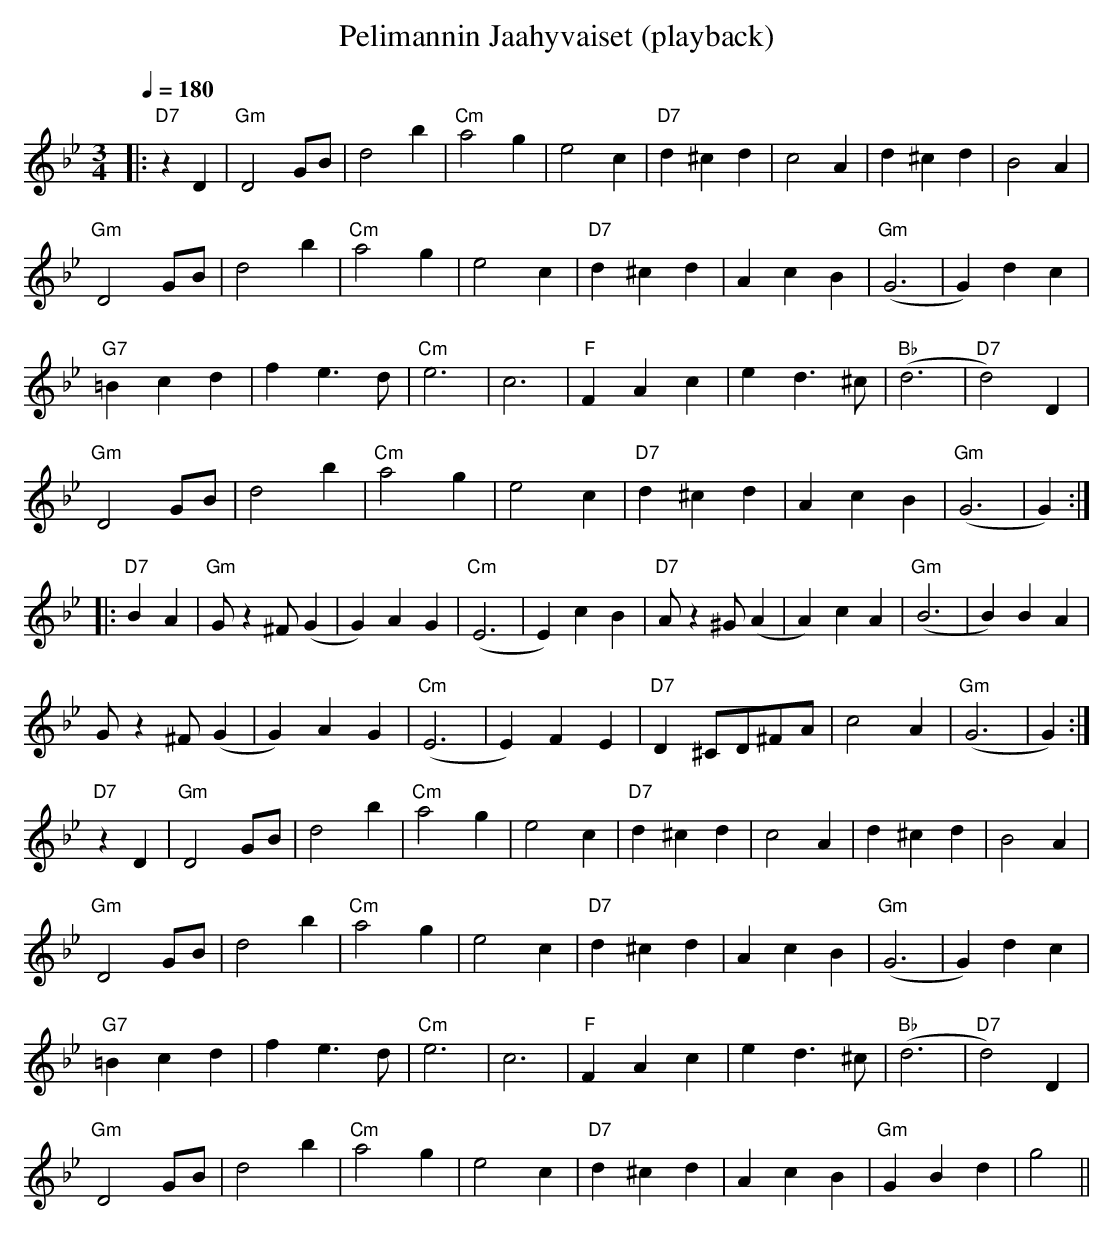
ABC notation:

X:1
T:Pelimannin Jaahyvaiset (playback)
M:3/4
L:1/4
Q:1/4=180
K:Gm
|: "D7" z D | "Gm" D2 G/2B/2 | d2 b | "Cm" a2 g | e2 c |
"D7" d ^c d | c2 A | d ^c d | B2 A | !
"Gm" D2 G/2B/2 | d2 b | "Cm" a2 g | e2 c |
"D7" d ^c d | A c B | "Gm" (G3 | G) d c | !
"G7" =B c d | f e>d | "Cm" e3 | c3 |
"F" F A c | e d>^c | "Bb" (d3 | "D7" d2) D | !
"Gm" D2 G/2B/2 | d2 b | "Cm" a2 g | e2 c |
"D7" d ^c d | A c B | "Gm" (G3 | G) :| !
|: "D7" B A | "Gm" G/2 z ^F/2 (G | G) A G | "Cm" (E3 | E) c B |
"D7" A/2 z ^G/2 (A | A) c A | "Gm" (B3 | B) B A | !
G/2 z ^F/2 (G | G) A G | "Cm" (E3 | E) F E |
"D7" D ^C/2D/2^F/2A/2 | c2 A | "Gm" (G3 | G) :| !
"D7" z D | "Gm" D2 G/2B/2 | d2 b | "Cm" a2 g | e2 c |
"D7" d ^c d | c2 A | d ^c d | B2 A | !
"Gm" D2 G/2B/2 | d2 b | "Cm" a2 g | e2 c |
"D7" d ^c d | A c B | "Gm" (G3 | G) d c | !
"G7" =B c d | f e>d | "Cm" e3 | c3 |
"F" F A c | e d>^c | "Bb" (d3 | "D7" d2) D | !
"Gm" D2 G/2B/2 | d2 b | "Cm" a2 g | e2 c |
"D7" d ^c d | A c B | "Gm" G B d | g2 ||
